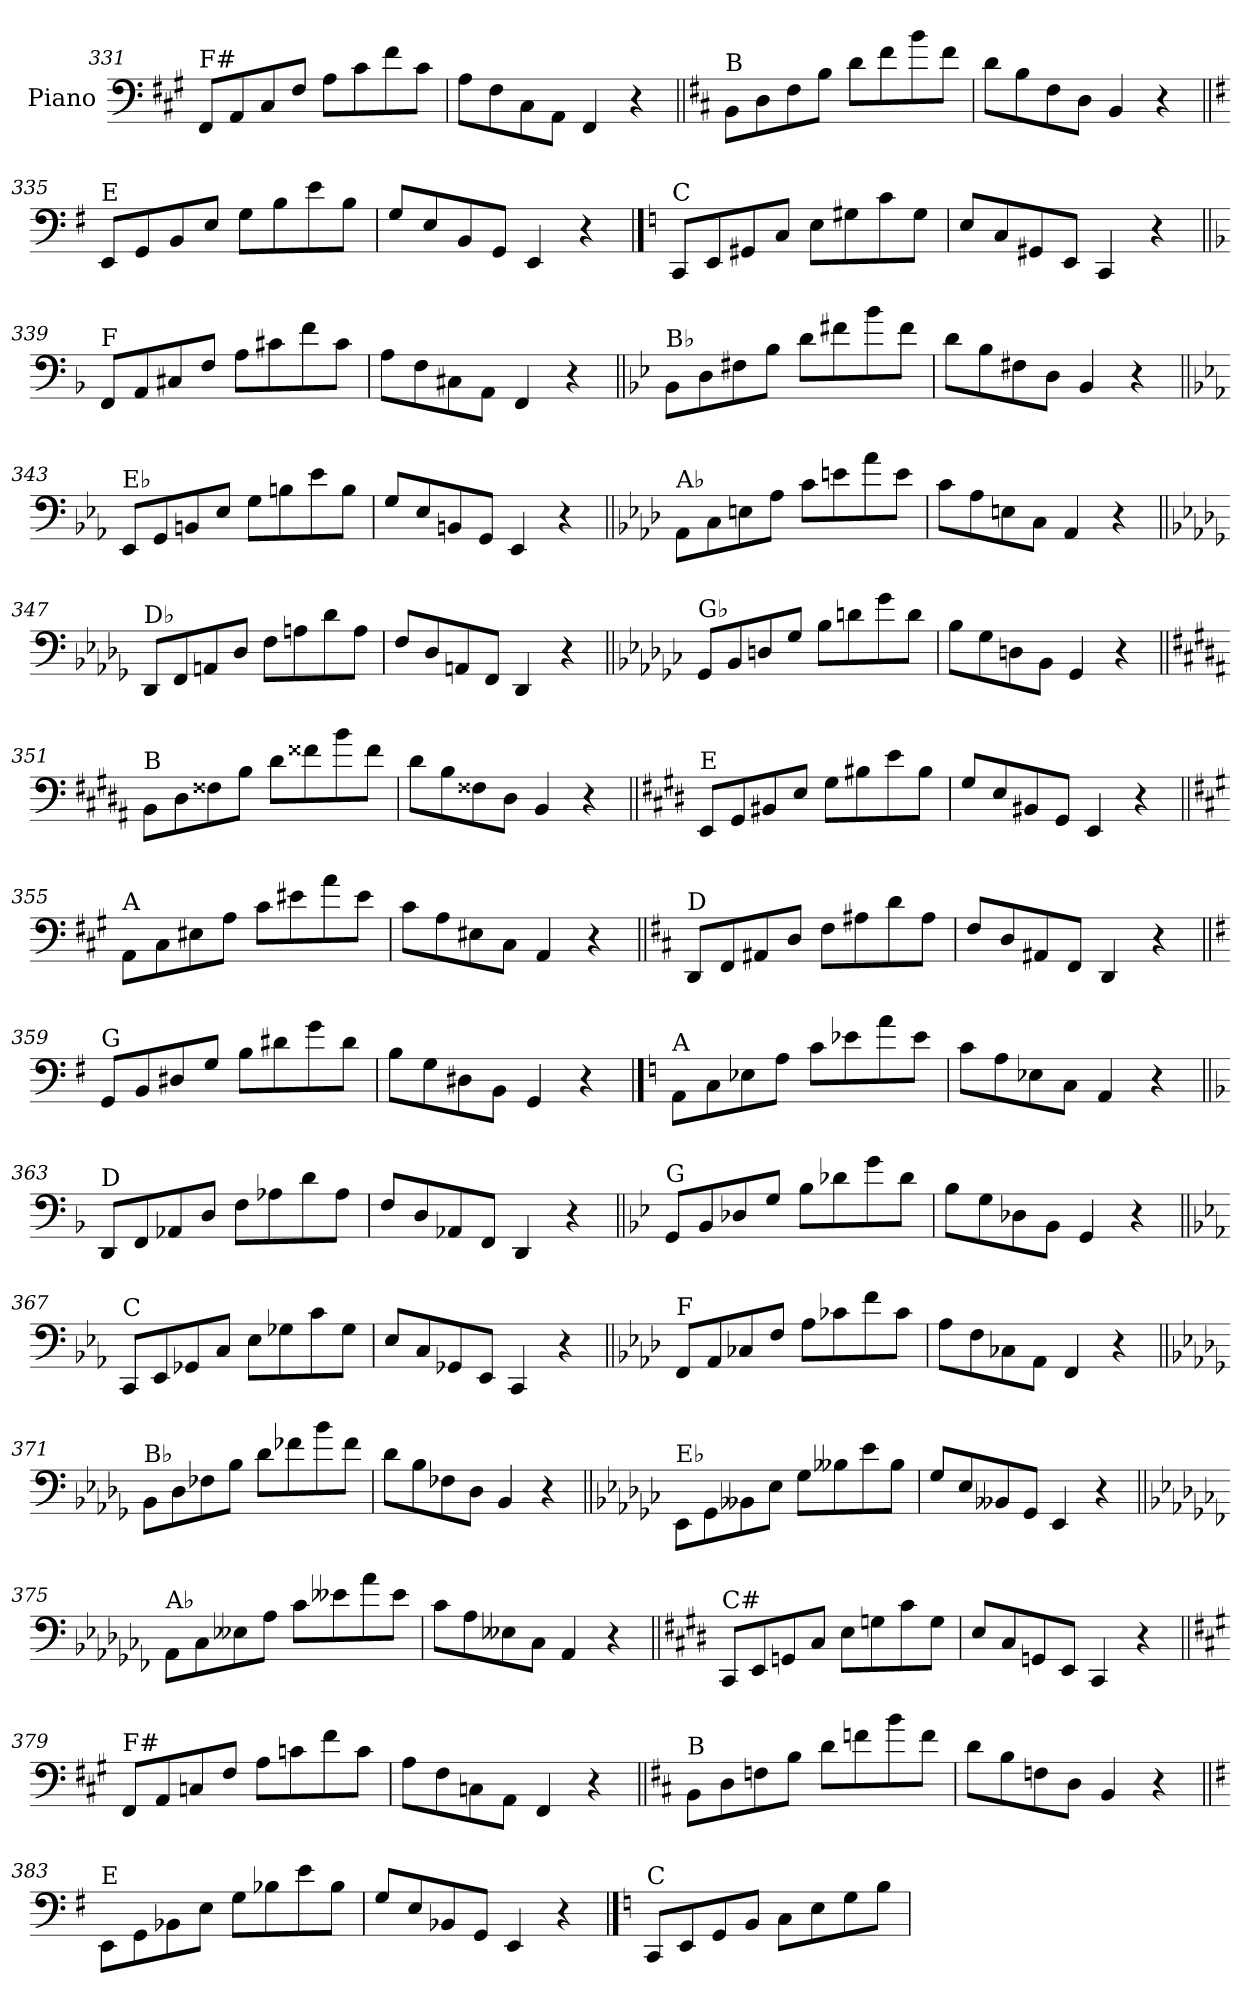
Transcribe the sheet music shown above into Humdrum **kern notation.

**kern
*part1
*staff1
*I"Piano
*I'Pno.
!!LO:LB:g=z
*clefF4
*k[f#c#g#]
=331
!LO:TX:a:t=F#
8FF#/L
8AA/
8C#/
8F#/J
8A\L
8c#\
8f#\
8c#\J
=332
8A\L
8F#\
8C#\
8AA\J
4FF#/
4r
=333||
*k[f#c#]
!LO:TX:a:t=B
8BB\L
8D\
8F#\
8B\J
8d\L
8f#\
8b\
8f#\J
=334
8d\L
8B\
8F#\
8D\J
4BB/
4r
=335||
*k[f#]
!LO:TX:a:t=E
8EE/L
8GG/
8BB/
8E/J
8G\L
8B\
8e\
8B\J
=336
8G/L
8E/
8BB/
8GG/J
4EE/
4r
!!LO:PB:g=z
==337
*k[]
!LO:TX:a:t=C
8CC/L
8EE/
8GG#X/
8C/J
8E\L
8G#X\
8c\
8G#\J
=338
8E/L
8C/
8GG#X/
8EE/J
4CC/
4r
=339||
*k[b-]
!LO:TX:a:t=F
8FF/L
8AA/
8C#X/
8F/J
8A\L
8c#X\
8f\
8c#\J
=340
8A\L
8F\
8C#X\
8AA\J
4FF/
4r
=341||
*k[b-e-]
!LO:TX:a:t=B♭
8BB-\L
8D\
8F#X\
8B-\J
8d\L
8f#X\
8b-\
8f#\J
=342
8d\L
8B-\
8F#X\
8D\J
4BB-/
4r
!!LO:LB:g=z
=343||
*k[b-e-a-]
!LO:TX:a:t=E♭
8EE-/L
8GG/
8BBn/
8E-/J
8G\L
8Bn\
8e-\
8B\J
=344
8G/L
8E-/
8BBn/
8GG/J
4EE-/
4r
=345||
*k[b-e-a-d-]
!LO:TX:a:t=A♭
8AA-\L
8C\
8En\
8A-\J
8c\L
8en\
8a-\
8e\J
=346
8c\L
8A-\
8En\
8C\J
4AA-/
4r
=347||
*k[b-e-a-d-g-]
!LO:TX:a:t=D♭
8DD-/L
8FF/
8AAn/
8D-/J
8F\L
8An\
8d-\
8A\J
=348
8F/L
8D-/
8AAn/
8FF/J
4DD-/
4r
!!LO:LB:g=z
=349||
*k[b-e-a-d-g-c-]
!LO:TX:a:t=G♭
8GG-/L
8BB-/
8Dn/
8G-/J
8B-\L
8dn\
8g-\
8d\J
=350
8B-\L
8G-\
8Dn\
8BB-\J
4GG-/
4r
=351||
*k[f#c#g#d#a#]
!LO:TX:a:t=B
8BB\L
8D#\
8F##X\
8B\J
8d#\L
8f##X\
8b\
8f##\J
=352
8d#\L
8B\
8F##X\
8D#\J
4BB/
4r
=353||
*k[f#c#g#d#]
!LO:TX:a:t=E
8EE/L
8GG#/
8BB#X/
8E/J
8G#\L
8B#X\
8e\
8B#\J
=354
8G#/L
8E/
8BB#X/
8GG#/J
4EE/
4r
!!LO:LB:g=z
=355||
*k[f#c#g#]
!LO:TX:a:t=A
8AA\L
8C#\
8E#X\
8A\J
8c#\L
8e#X\
8a\
8e#\J
=356
8c#\L
8A\
8E#X\
8C#\J
4AA/
4r
=357||
*k[f#c#]
!LO:TX:a:t=D
8DD/L
8FF#/
8AA#X/
8D/J
8F#\L
8A#X\
8d\
8A#\J
=358
8F#/L
8D/
8AA#X/
8FF#/J
4DD/
4r
=359||
*k[f#]
!LO:TX:a:t=G
8GG/L
8BB/
8D#X/
8G/J
8B\L
8d#X\
8g\
8d#\J
=360
8B\L
8G\
8D#X\
8BB\J
4GG/
4r
!!LO:LB:g=z
==361
*k[]
!LO:TX:a:t=A
8AA\L
8C\
8E-X\
8A\J
8c\L
8e-X\
8a\
8e-\J
=362
8c\L
8A\
8E-X\
8C\J
4AA/
4r
=363||
*k[b-]
!LO:TX:a:t=D
8DD/L
8FF/
8AA-X/
8D/J
8F\L
8A-X\
8d\
8A-\J
=364
8F/L
8D/
8AA-X/
8FF/J
4DD/
4r
=365||
*k[b-e-]
!LO:TX:a:t=G
8GG/L
8BB-/
8D-X/
8G/J
8B-\L
8d-X\
8g\
8d-\J
=366
8B-\L
8G\
8D-X\
8BB-\J
4GG/
4r
!!LO:LB:g=z
=367||
*k[b-e-a-]
!LO:TX:a:t=C
8CC/L
8EE-/
8GG-X/
8C/J
8E-\L
8G-X\
8c\
8G-\J
=368
8E-/L
8C/
8GG-X/
8EE-/J
4CC/
4r
=369||
*k[b-e-a-d-]
!LO:TX:a:t=F
8FF/L
8AA-/
8C-X/
8F/J
8A-\L
8c-X\
8f\
8c-\J
=370
8A-\L
8F\
8C-X\
8AA-\J
4FF/
4r
=371||
*k[b-e-a-d-g-]
!LO:TX:a:t=B♭
8BB-\L
8D-\
8F-X\
8B-\J
8d-\L
8f-X\
8b-\
8f-\J
=372
8d-\L
8B-\
8F-X\
8D-\J
4BB-/
4r
!!LO:LB:g=z
=373||
*k[b-e-a-d-g-c-]
!LO:TX:a:t=E♭
8EE-\L
8GG-\
8BB--X\
8E-\J
8G-\L
8B--X\
8e-\
8B--\J
=374
8G-/L
8E-/
8BB--X/
8GG-/J
4EE-/
4r
=375||
*k[b-e-a-d-g-c-f-]
!LO:TX:a:t=A♭
8AA-\L
8C-\
8E--X\
8A-\J
8c-\L
8e--X\
8a-\
8e--\J
=376
8c-\L
8A-\
8E--X\
8C-\J
4AA-/
4r
=377||
*k[f#c#g#d#]
!LO:TX:a:t=C#
8CC#/L
8EE/
8GGn/
8C#/J
8E\L
8Gn\
8c#\
8G\J
=378
8E/L
8C#/
8GGn/
8EE/J
4CC#/
4r
!!LO:LB:g=z
=379||
*k[f#c#g#]
!LO:TX:a:t=F#
8FF#/L
8AA/
8Cn/
8F#/J
8A\L
8cn\
8f#\
8c\J
=380
8A\L
8F#\
8Cn\
8AA\J
4FF#/
4r
=381||
*k[f#c#]
!LO:TX:a:t=B
8BB\L
8D\
8Fn\
8B\J
8d\L
8fn\
8b\
8f\J
=382
8d\L
8B\
8Fn\
8D\J
4BB/
4r
=383||
*k[f#]
!LO:TX:a:t=E
8EE\L
8GG\
8BB-X\
8E\J
8G\L
8B-X\
8e\
8B-\J
=384
8G/L
8E/
8BB-X/
8GG/J
4EE/
4r
!!LO:PB:g=z
==385
*k[]
!LO:TX:a:t=C
8CC/L
8EE/
8GG/
8BB/J
8C\L
8E\
8G\
8B\J
=
*-
